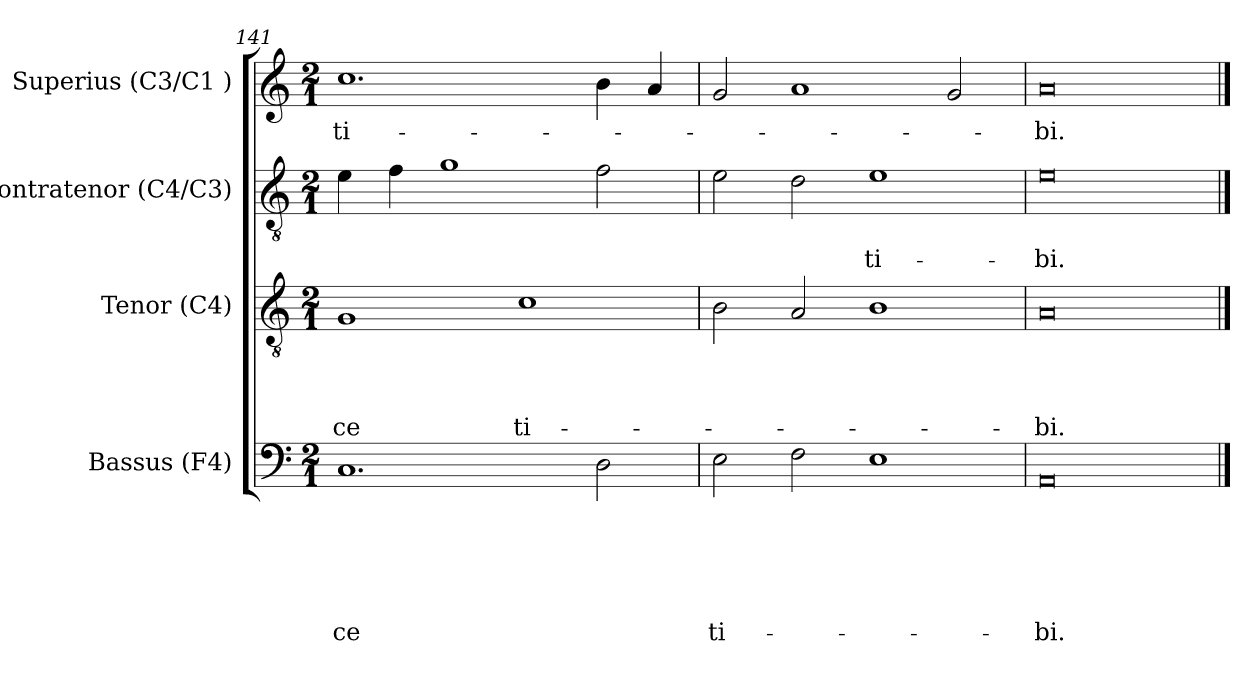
**kern	**text	**text	**text	**text	**text	**text	**kern	**text	**text	**text	**text	**kern	**text	**text	**kern	**text
*part4	*part4	*part4	*part4	*part4	*part4	*part4	*part3	*part3	*part3	*part3	*part3	*part2	*part2	*part2	*part1	*part1
*staff4	*staff4	*staff4	*staff4	*staff4	*staff4	*staff4	*staff3	*staff3	*staff3	*staff3	*staff3	*staff2	*staff2	*staff2	*staff1	*staff1
*I"Bassus (F4)	*	*	*	*	*	*	*I"Tenor (C4)	*	*	*	*	*I"Contratenor (C4/C3)	*	*	*I"Superius (C3/C1 )	*
*I'B.	*	*	*	*	*	*	*I'T.	*	*	*	*	*I'C.	*	*	*I'S.	*
*clefF4	*	*	*	*	*	*	*clefGv2	*	*	*	*	*clefGv2	*	*	*clefG2	*
*k[]	*	*	*	*	*	*	*k[]	*	*	*	*	*k[]	*	*	*k[]	*
*C:	*	*	*	*	*	*	*C:	*	*	*	*	*C:	*	*	*C:	*
*M2/1	*	*	*	*	*	*	*M2/1	*	*	*	*	*M2/1	*	*	*M2/1	*
=141	=141	=141	=141	=141	=141	=141	=141	=141	=141	=141	=141	=141	=141	=141	=141	=141
!	!	!	!	!	!	!LO:LY:b	!	!	!	!	!LO:LY:b	!	!	!	!	!LO:LY:b
1.C	.	.	.	.	.	-ce	1G	.	.	.	-ce	4e\	.	.	1.cc	ti-
.	.	.	.	.	.	.	.	.	.	.	.	4f\	.	.	.	.
.	.	.	.	.	.	.	.	.	.	.	.	1g	.	.	.	.
!	!	!	!	!	!	!	!	!	!	!	!LO:LY:b	!	!	!	!	!
.	.	.	.	.	.	.	1c	.	.	.	ti-	.	.	.	.	.
2D\	.	.	.	.	.	.	.	.	.	.	.	2f\	.	.	4b\	.
.	.	.	.	.	.	.	.	.	.	.	.	.	.	.	4a/	.
=142	=142	=142	=142	=142	=142	=142	=142	=142	=142	=142	=142	=142	=142	=142	=142	=142
!	!	!	!	!	!	!LO:LY:b	!	!	!	!	!	!	!	!	!	!
2E\	.	.	.	.	.	ti-	2B\	.	.	.	.	2e\	.	.	2g/	.
2F\	.	.	.	.	.	.	2A/	.	.	.	.	2d\	.	.	1a	.
!	!	!	!	!	!	!	!	!	!	!	!	!	!	!LO:LY:b	!	!
1E	.	.	.	.	.	.	1B	.	.	.	.	1e	.	ti-	.	.
.	.	.	.	.	.	.	.	.	.	.	.	.	.	.	2g/	.
=143	=143	=143	=143	=143	=143	=143	=143	=143	=143	=143	=143	=143	=143	=143	=143	=143
!	!	!	!	!	!	!LO:LY:b	!	!	!	!	!LO:LY:b	!	!	!LO:LY:b	!	!LO:LY:b
0AA	.	.	.	.	.	-bi.	0A	.	.	.	-bi.	0e	.	-bi.	0a	-bi.
==	==	==	==	==	==	==	==	==	==	==	==	==	==	==	==	==
*-	*-	*-	*-	*-	*-	*-	*-	*-	*-	*-	*-	*-	*-	*-	*-	*-
